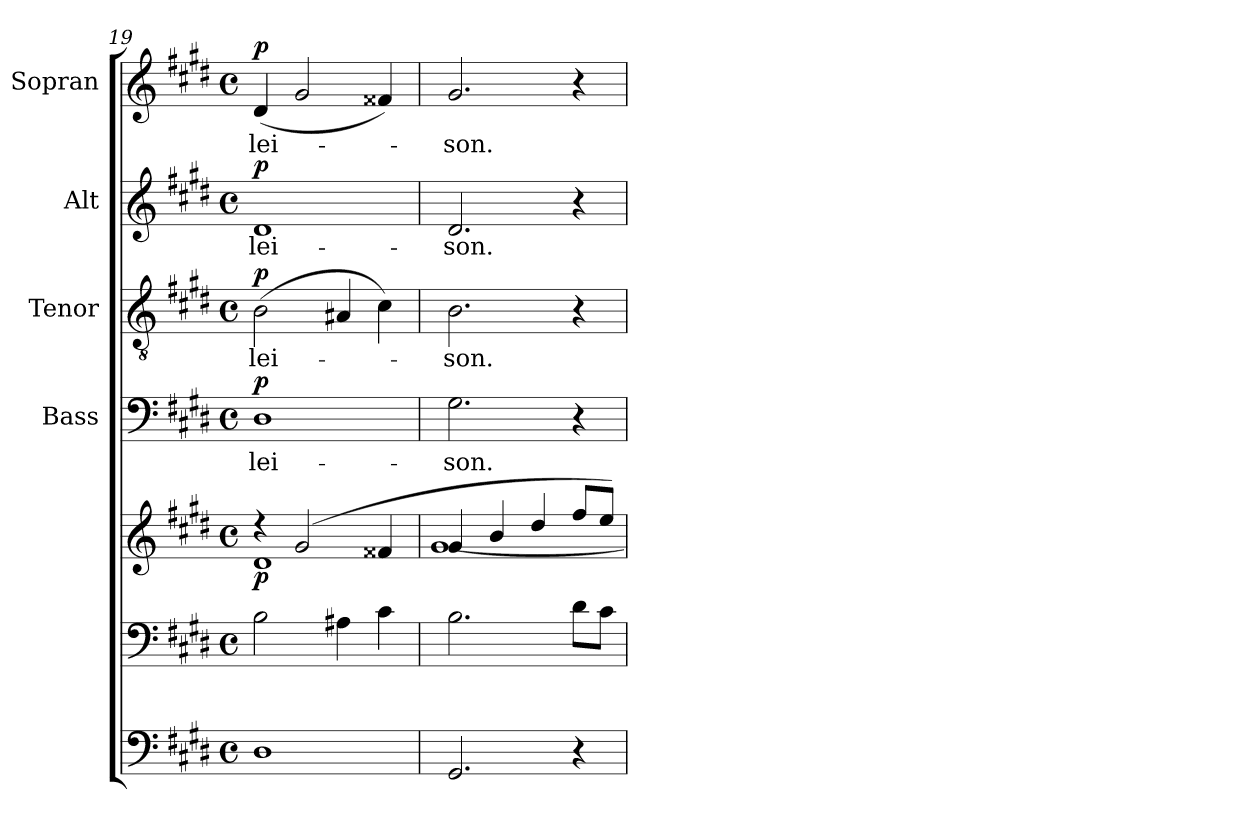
**kern	**kern	**kern	**dynam	**kern	**text	**dynam	**kern	**text	**dynam	**kern	**text	**dynam	**kern	**text	**dynam
*part6	*part5	*part5	*part5	*part4	*part4	*part4	*part3	*part3	*part3	*part2	*part2	*part2	*part1	*part1	*part1
*staff7	*staff6	*staff5	*staff5/6	*staff4	*staff4	*staff4	*staff3	*staff3	*staff3	*staff2	*staff2	*staff2	*staff1	*staff1	*staff1
*	*	*	*	*I"Bass	*	*	*I"Tenor	*	*	*I"Alt	*	*	*I"Sopran	*	*
*	*	*	*	*I'B.	*	*	*I'T.	*	*	*I'A.	*	*	*I'S.	*	*
*clefF4	*clefF4	*clefG2	*	*clefF4	*	*	*clefGv2	*	*	*clefG2	*	*	*clefG2	*	*
*ITrd7c12	*	*	*	*	*	*	*	*	*	*	*	*	*	*	*
*k[f#c#g#d#]	*k[f#c#g#d#]	*k[f#c#g#d#]	*	*k[f#c#g#d#]	*	*	*k[f#c#g#d#]	*	*	*k[f#c#g#d#]	*	*	*k[f#c#g#d#]	*	*
*E:	*E:	*E:	*	*E:	*	*	*E:	*	*	*E:	*	*	*E:	*	*
*M4/4	*M4/4	*M4/4	*	*M4/4	*	*	*M4/4	*	*	*M4/4	*	*	*M4/4	*	*
*met(c)	*met(c)	*met(c)	*	*met(c)	*	*	*met(c)	*	*	*met(c)	*	*	*met(c)	*	*
=19	=19	=19	=19	=19	=19	=19	=19	=19	=19	=19	=19	=19	=19	=19	=19
*	*	*^	*	*	*	*	*	*	*	*	*	*	*	*	*
!	!	!	!	!LO:DY:b	!	!LO:LY:b	!LO:DY:a	!	!LO:LY:b	!LO:DY:a	!	!LO:LY:b	!LO:DY:a	!	!LO:LY:b	!LO:DY:a
1DD#	2B\	4r	1d#	p	1D#	-lei-	p	(>2B\	-lei-	p	1d#	-lei-	p	(<4d#/	-lei-	p
.	.	(2g#/	.	.	.	.	.	.	.	.	.	.	.	2g#/	.	.
.	4A#X\	.	.	.	.	.	.	4A#X/	.	.	.	.	.	.	.	.
.	4c#\	4f##X/	.	.	.	.	.	4c#\)	.	.	.	.	.	4f##X/)	.	.
=20	=20	=20	=20	=20	=20	=20	=20	=20	=20	=20	=20	=20	=20	=20	=20	=20
!	!	!	!	!	!	!LO:LY:b	!	!	!LO:LY:b	!	!	!LO:LY:b	!	!	!LO:LY:b	!
2.GGG#/	2.B\	4g#/	[<1g#	.	2.G#\	-son.	.	2.B\	-son.	.	2.d#/	-son.	.	2.g#/	-son.	.
.	.	4b/	.	.	.	.	.	.	.	.	.	.	.	.	.	.
.	.	4dd#/	.	.	.	.	.	.	.	.	.	.	.	.	.	.
4r	8d#\L	8ff#/L	.	.	4r	.	.	4r	.	.	4r	.	.	4r	.	.
.	8c#\J	8ee/J)	.	.	.	.	.	.	.	.	.	.	.	.	.	.
*	*	*v	*v	*	*	*	*	*	*	*	*	*	*	*	*	*
=	=	=	=	=	=	=	=	=	=	=	=	=	=	=	=
*-	*-	*-	*-	*-	*-	*-	*-	*-	*-	*-	*-	*-	*-	*-	*-
